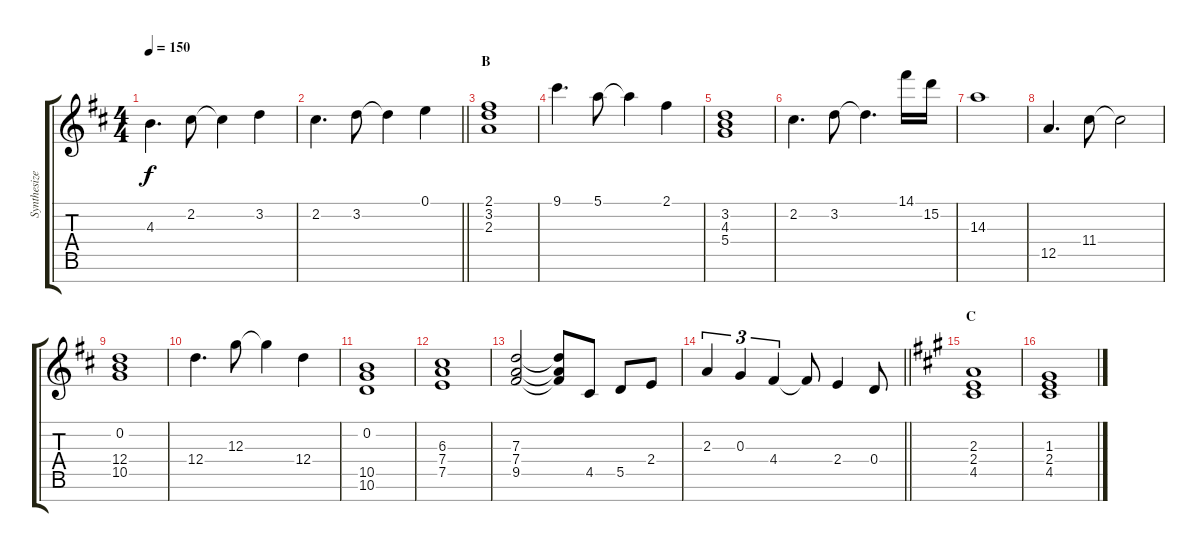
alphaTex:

\track ("Synthesizer II" "Synthesize") {instrument fx5brightness}
\staff {score tabs}
\tuning (E5 B4 G4 D4 A3 E3 B2) {hide}
\ts (4 4)
\tempo 150
\clef g2
\ks d
4.3.4{d dy f} 2.2.8 2.2{t}.4 3.2.4 |
\barLineRight lightlight
2.2.4{d} 3.2.8 3.2{t}.4 0.1.4 |
\section ("" "B")
(2.1 3.2 2.3).1 |
9.1.4{d} 5.1.8 5.1{t}.4 2.1.4 |
(3.2 4.3 5.4).1 |
2.2.4{d} 3.2.8 3.2{t}.4{d} 14.1.16 15.2.16 |
14.3.1 |
12.5.4{d} 11.4.8 11.4{t}.2 |
(0.2 12.4 10.5).1 |
12.4.4{d} 12.3.8 12.3{t}.4 12.4.4 |
(0.2 10.5 10.6).1 |
(6.3 7.4 7.5).1 |
(7.3 7.4 9.5).2 (7.3{t} 7.4{t} 9.5{t}).8 4.5.8 5.5.8 2.4.8 |
\barLineRight lightlight
2.3.4{tu (3 2)} 0.3.4{tu (3 2)} 4.4.4{tu (3 2)} 4.4{t}.8 2.4.4 0.4.8 |
\section ("" "C")
\ks a
(2.3 2.4 4.5).1 |
(1.3 2.4 4.5).1
